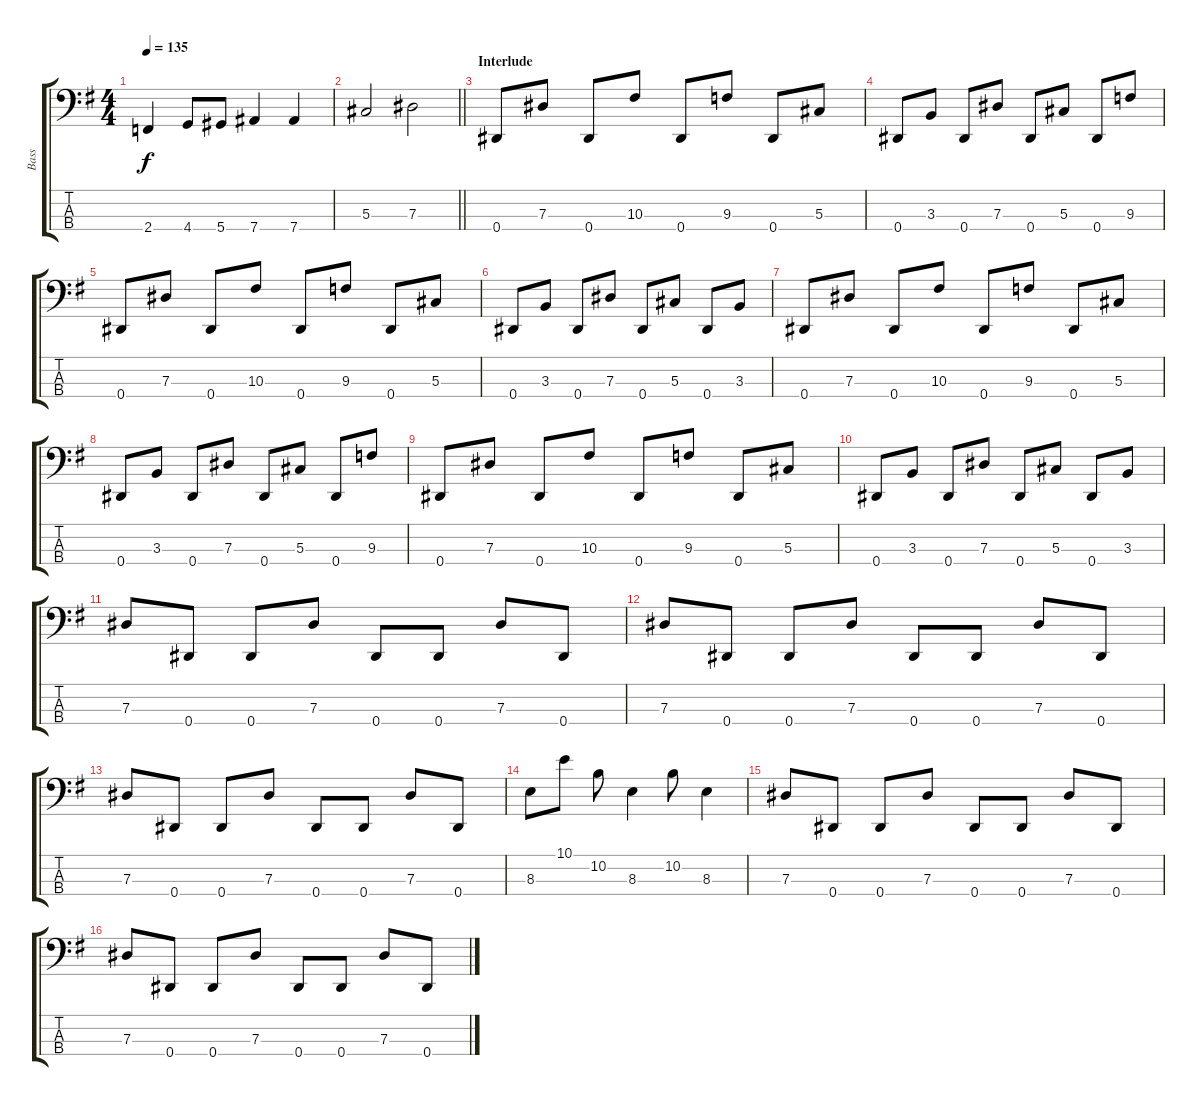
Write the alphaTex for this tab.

\track ("Bass" "Bass") {instrument electricbassfinger}
\staff {score tabs}
\tuning (Gb2 Db2 Ab1 Eb1) {hide}
\ts (4 4)
\tempo 135
\clef f4
\ks g
2.4.4{dy f} 4.4.8 5.4.8 7.4.4 7.4.4 |
\barLineRight lightlight
5.3.2 7.3.2 |
\section ("" "Interlude")
0.4.8 7.3.8 0.4.8 10.3.8 0.4.8 9.3.8 0.4.8 5.3.8 |
0.4.8 3.3.8 0.4.8 7.3.8 0.4.8 5.3.8 0.4.8 9.3.8 |
0.4.8 7.3.8 0.4.8 10.3.8 0.4.8 9.3.8 0.4.8 5.3.8 |
0.4.8 3.3.8 0.4.8 7.3.8 0.4.8 5.3.8 0.4.8 3.3.8 |
0.4.8 7.3.8 0.4.8 10.3.8 0.4.8 9.3.8 0.4.8 5.3.8 |
0.4.8 3.3.8 0.4.8 7.3.8 0.4.8 5.3.8 0.4.8 9.3.8 |
0.4.8 7.3.8 0.4.8 10.3.8 0.4.8 9.3.8 0.4.8 5.3.8 |
0.4.8 3.3.8 0.4.8 7.3.8 0.4.8 5.3.8 0.4.8 3.3.8 |
7.3.8 0.4.8 0.4.8 7.3.8 0.4.8 0.4.8 7.3.8 0.4.8 |
7.3.8 0.4.8 0.4.8 7.3.8 0.4.8 0.4.8 7.3.8 0.4.8 |
7.3.8 0.4.8 0.4.8 7.3.8 0.4.8 0.4.8 7.3.8 0.4.8 |
8.3.8 10.1.8 10.2.8 8.3.4 10.2.8 8.3.4 |
7.3.8 0.4.8 0.4.8 7.3.8 0.4.8 0.4.8 7.3.8 0.4.8 |
7.3.8 0.4.8 0.4.8 7.3.8 0.4.8 0.4.8 7.3.8 0.4.8
